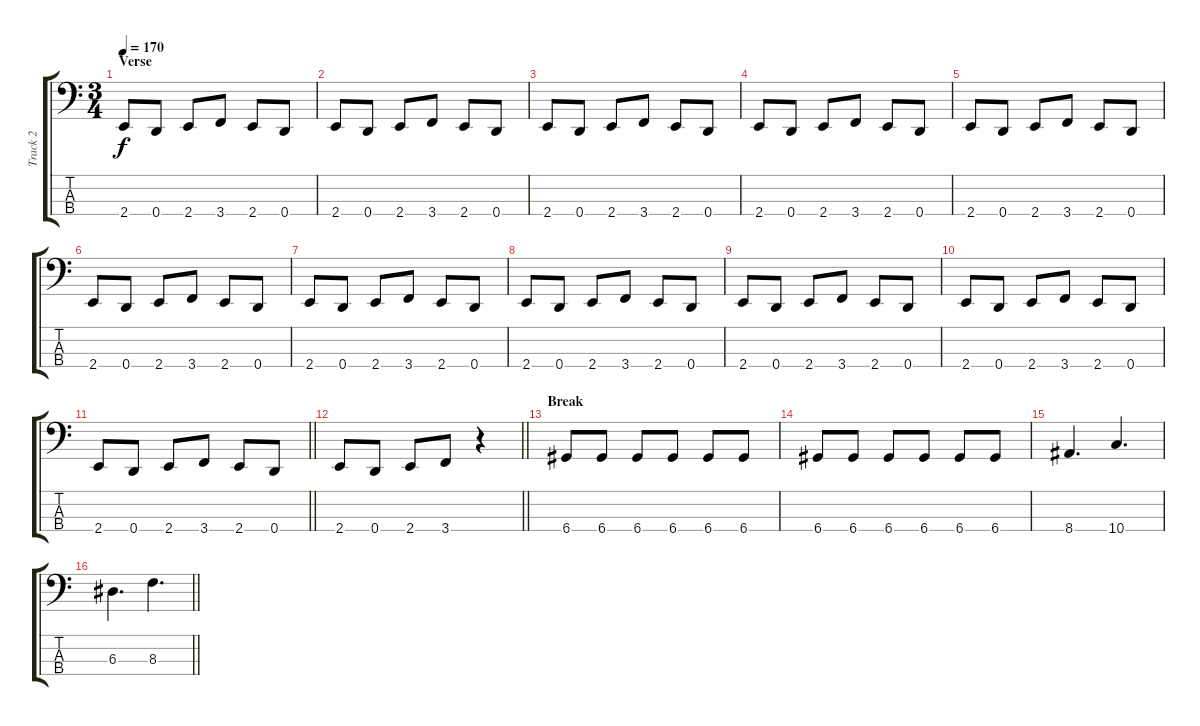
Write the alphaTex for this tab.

\track ("Track 2" "Track 2") {instrument electricbassfinger}
\staff {score tabs}
\tuning (G2 D2 A1 D1) {hide}
\ts (3 4)
\section ("" "Verse")
\tempo 170
\clef f4
\ks c
2.4.8{dy f} 0.4.8 2.4.8 3.4.8 2.4.8 0.4.8 |
2.4.8 0.4.8 2.4.8 3.4.8 2.4.8 0.4.8 |
2.4.8 0.4.8 2.4.8 3.4.8 2.4.8 0.4.8 |
2.4.8 0.4.8 2.4.8 3.4.8 2.4.8 0.4.8 |
2.4.8 0.4.8 2.4.8 3.4.8 2.4.8 0.4.8 |
2.4.8 0.4.8 2.4.8 3.4.8 2.4.8 0.4.8 |
2.4.8 0.4.8 2.4.8 3.4.8 2.4.8 0.4.8 |
2.4.8 0.4.8 2.4.8 3.4.8 2.4.8 0.4.8 |
2.4.8 0.4.8 2.4.8 3.4.8 2.4.8 0.4.8 |
2.4.8 0.4.8 2.4.8 3.4.8 2.4.8 0.4.8 |
\barLineRight lightlight
2.4.8 0.4.8 2.4.8 3.4.8 2.4.8 0.4.8 |
\barLineRight lightlight
2.4.8 0.4.8 2.4.8 3.4.8 r.4 |
\section ("" "Break")
6.4.8 6.4.8 6.4.8 6.4.8 6.4.8 6.4.8 |
6.4.8 6.4.8 6.4.8 6.4.8 6.4.8 6.4.8 |
8.4.4{d} 10.4.4{d} |
\barLineRight lightlight
6.3.4{d} 8.3.4{d}
